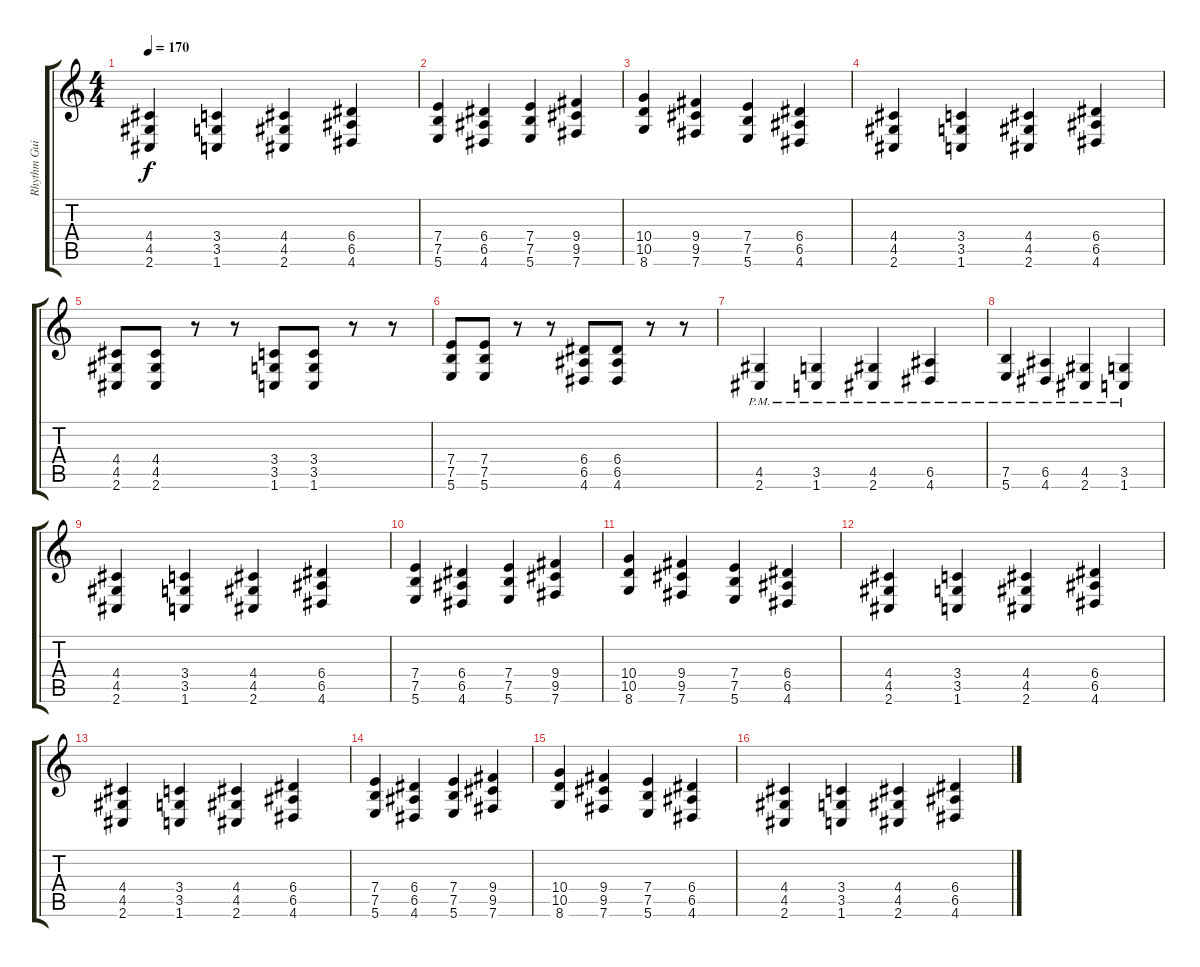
\track ("Rhythm Guitar 1" "Rhythm Gui") {instrument distortionguitar}
\staff {score tabs}
\tuning (B3 Gb3 D3 A2 E2 B1) {hide}
\ts (4 4)
\tempo 170
\clef g2
\ks c
(4.4 4.5 2.6).4{dy f} (3.4 3.5 1.6).4 (4.4 4.5 2.6).4 (6.4 6.5 4.6).4 |
(7.4 7.5 5.6).4 (6.4 6.5 4.6).4 (7.4 7.5 5.6).4 (9.4 9.5 7.6).4 |
(10.4 10.5 8.6).4 (9.4 9.5 7.6).4 (7.4 7.5 5.6).4 (6.4 6.5 4.6).4 |
(4.4 4.5 2.6).4 (3.4 3.5 1.6).4 (4.4 4.5 2.6).4 (6.4 6.5 4.6).4 |
(4.4 4.5 2.6).8 (4.4 4.5 2.6).8 r.8 r.8 (3.4 3.5 1.6).8 (3.4 3.5 1.6).8 r.8 r.8 |
(7.4 7.5 5.6).8 (7.4 7.5 5.6).8 r.8 r.8 (6.4 6.5 4.6).8 (6.4 6.5 4.6).8 r.8 r.8 |
(4.5{pm} 2.6{pm}).4 (3.5{pm} 1.6{pm}).4 (4.5{pm} 2.6{pm}).4 (6.5{pm} 4.6{pm}).4 |
(7.5{pm} 5.6{pm}).4 (6.5{pm} 4.6{pm}).4 (4.5{pm} 2.6{pm}).4 (3.5{pm} 1.6{pm}).4 |
(4.4 4.5 2.6).4 (3.4 3.5 1.6).4 (4.4 4.5 2.6).4 (6.4 6.5 4.6).4 |
(7.4 7.5 5.6).4 (6.4 6.5 4.6).4 (7.4 7.5 5.6).4 (9.4 9.5 7.6).4 |
(10.4 10.5 8.6).4 (9.4 9.5 7.6).4 (7.4 7.5 5.6).4 (6.4 6.5 4.6).4 |
(4.4 4.5 2.6).4 (3.4 3.5 1.6).4 (4.4 4.5 2.6).4 (6.4 6.5 4.6).4 |
(4.4 4.5 2.6).4 (3.4 3.5 1.6).4 (4.4 4.5 2.6).4 (6.4 6.5 4.6).4 |
(7.4 7.5 5.6).4 (6.4 6.5 4.6).4 (7.4 7.5 5.6).4 (9.4 9.5 7.6).4 |
(10.4 10.5 8.6).4 (9.4 9.5 7.6).4 (7.4 7.5 5.6).4 (6.4 6.5 4.6).4 |
(4.4 4.5 2.6).4 (3.4 3.5 1.6).4 (4.4 4.5 2.6).4 (6.4 6.5 4.6).4
